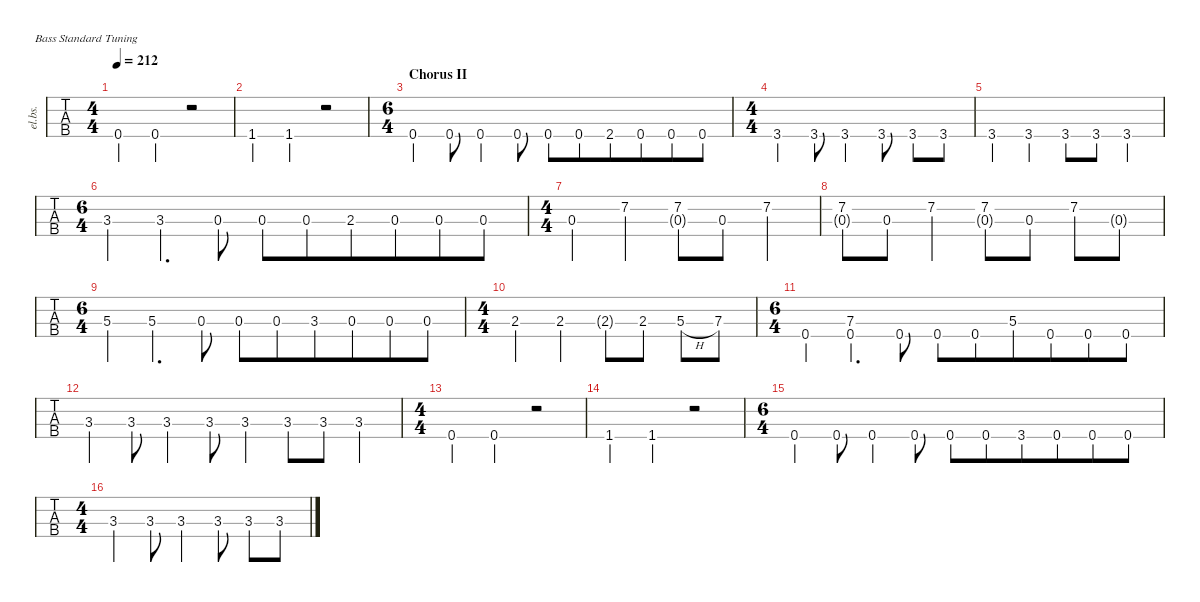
\defaultSystemsLayout 4
\hideDynamics
\bracketExtendMode nobrackets
\track ("Bass" "el.bs.") {defaultSystemsLayout 4 multiBarRest instrument electricbassfinger}
\staff {tabs}
\tuning (G2 D2 A1 E1)
\ts (4 4)
\tempo 212
\clef f4
\ks c
0.4{ac st}.4{dy f} 0.4{ac}.4 r.2 |
1.4{ac st}.4 1.4{ac}.4 r.2 |
\ts (6 4)
\beaming (8 6 6)
\section ("" "Chorus II")
0.4{ac}.4 0.4.8 0.4{ac}.4 0.4.8 0.4.8 0.4.8 2.4{acc #}.8 0.4.8 0.4.8 0.4.8 |
\ts (4 4)
\beaming (8 2 2 2 2)
3.4{ac}.4 3.4.8 3.4{ac}.4 3.4.8 3.4.8 3.4.8 |
3.4.4 3.4{ac}.4 3.4.8 3.4.8 3.4{ac}.4 |
\ts (6 4)
\beaming (8 6 6)
3.3.4 3.3{ac}.4{d} 0.3.8 0.3.8 0.3.8 2.3.8 0.3.8 0.3.8 0.3.8 |
\ts (4 4)
\beaming (8 2 2 2 2)
0.3.4 7.2{ac}.4 (0.3{g} 7.2).8 0.3.8 7.2{ac}.4 |
(7.2 0.3{g}).8 0.3.8 7.2{ac}.4 (7.2 0.3{g}).8 0.3.8 7.2{ac}.8 0.3{g}.8 |
\ts (6 4)
\beaming (8 6 6)
5.3{ac}.4 5.3{ac}.4{d} 0.3.8 0.3.8 0.3.8 3.3.8 0.3.8 0.3.8 0.3.8 |
\ts (4 4)
\beaming (8 2 2 2 2)
2.3{ac}.4 2.3{ac}.4 2.3{g}.8 2.3.8 5.3{h}.8 7.3.8 |
\ts (6 4)
\beaming (8 6 6)
0.4{ac}.4 (0.4{ac} 7.3{ac}).4{d} 0.4.8 0.4.8 0.4.8 5.3.8 0.4.8 0.4.8 0.4.8 |
3.3{ac}.4 3.3.8 3.3{ac}.4 3.3.8 3.3{ac}.4 3.3.8 3.3.8 3.3{ac}.4 |
\ts (4 4)
\beaming (8 2 2 2 2)
0.4{ac st}.4 0.4{ac}.4 r.2 |
1.4{ac st}.4 1.4{ac}.4 r.2 |
\ts (6 4)
\beaming (8 6 6)
0.4{ac}.4 0.4.8 0.4.4 0.4.8 0.4.8 0.4.8 3.4.8 0.4.8 0.4.8 0.4.8 |
\ts (4 4)
\beaming (8 2 2 2 2)
3.3{ac}.4 3.3.8 3.3{ac}.4 3.3.8 3.3.8 3.3.8
